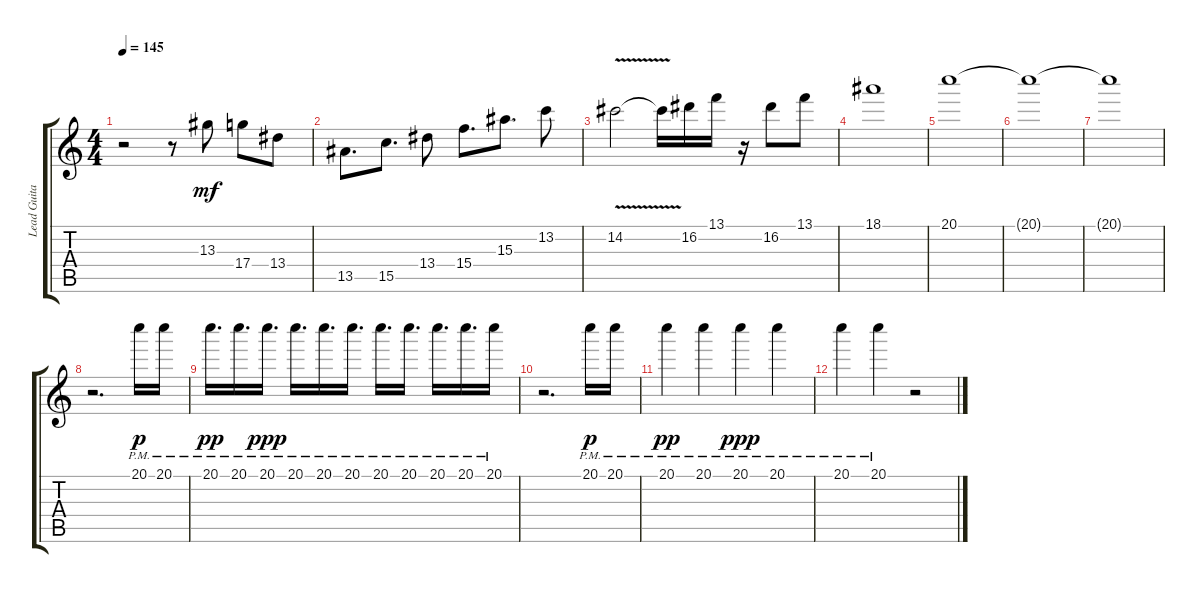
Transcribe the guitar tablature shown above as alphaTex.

\track ("Lead Guitar" "Lead Guita") {instrument electricguitarclean}
\staff {score tabs}
\tuning (E4 B3 G3 D3 A2 E2) {hide}
\ts (4 4)
\tempo 145
\clef g2
\ks c
r.2{dy mf} r.8 13.3.8 17.4.8 13.4.8 |
13.5.8{d} 15.5.8{d} 13.4.8 15.4.8{d} 15.3.8{d} 13.2.8 |
14.2{v}.2 14.2{t}.16 16.2.16 13.1.16 r.16 16.2.8 13.1.8 |
18.1.1 |
20.1.1 |
20.1{t}.1 |
20.1{t}.1 |
r.2{d} 20.1{pm}.16{dy p} 20.1{pm}.16 |
20.1{pm}.16{d dy pp} 20.1{pm}.16{d} 20.1{pm}.16{d dy ppp} 20.1{pm}.16{d} 20.1{pm}.16{d} 20.1{pm}.16{d} 20.1{pm}.16{d} 20.1{pm}.16{d} 20.1{pm}.16{d} 20.1{pm}.16{d} 20.1{pm}.16 |
r.2{d} 20.1{pm}.16{dy p} 20.1{pm}.16 |
20.1{pm}.4{dy pp} 20.1{pm}.4 20.1{pm}.4{dy ppp} 20.1{pm}.4 |
20.1{pm}.4 20.1{pm}.4 r.2
